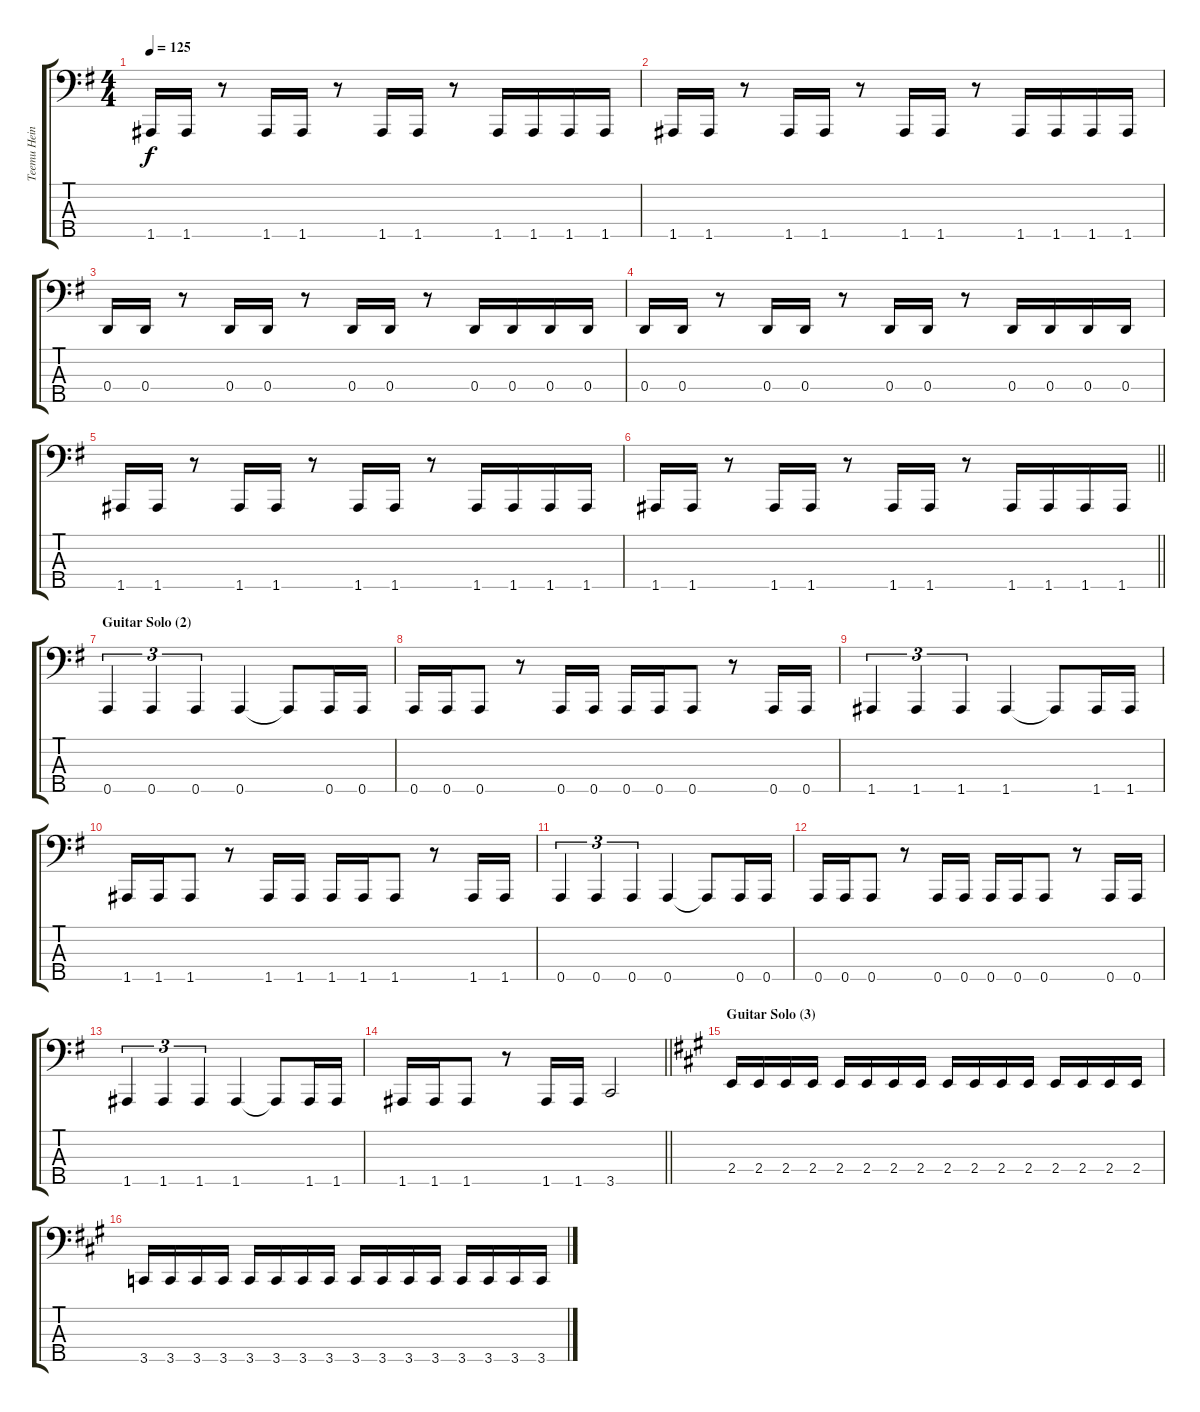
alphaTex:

\track ("Teemu Heinola (bass)" "Teemu Hein") {instrument electricbasspick}
\staff {score tabs}
\tuning (F2 C2 G1 D1 A0) {hide}
\ts (4 4)
\tempo 125
\clef f4
\ks eminor
1.5.16{dy f} 1.5.16 r.8 1.5.16 1.5.16 r.8 1.5.16 1.5.16 r.8 1.5.16 1.5.16 1.5.16 1.5.16 |
1.5.16 1.5.16 r.8 1.5.16 1.5.16 r.8 1.5.16 1.5.16 r.8 1.5.16 1.5.16 1.5.16 1.5.16 |
0.4.16 0.4.16 r.8 0.4.16 0.4.16 r.8 0.4.16 0.4.16 r.8 0.4.16 0.4.16 0.4.16 0.4.16 |
0.4.16 0.4.16 r.8 0.4.16 0.4.16 r.8 0.4.16 0.4.16 r.8 0.4.16 0.4.16 0.4.16 0.4.16 |
1.5.16 1.5.16 r.8 1.5.16 1.5.16 r.8 1.5.16 1.5.16 r.8 1.5.16 1.5.16 1.5.16 1.5.16 |
\barLineRight lightlight
1.5.16 1.5.16 r.8 1.5.16 1.5.16 r.8 1.5.16 1.5.16 r.8 1.5.16 1.5.16 1.5.16 1.5.16 |
\section ("" "Guitar Solo (2)")
0.5.4{tu (3 2)} 0.5.4{tu (3 2)} 0.5.4{tu (3 2)} 0.5.4 0.5{t}.8 0.5.16 0.5.16 |
0.5.16 0.5.16 0.5.8 r.8 0.5.16 0.5.16 0.5.16 0.5.16 0.5.8 r.8 0.5.16 0.5.16 |
1.5.4{tu (3 2)} 1.5.4{tu (3 2)} 1.5.4{tu (3 2)} 1.5.4 1.5{t}.8 1.5.16 1.5.16 |
1.5.16 1.5.16 1.5.8 r.8 1.5.16 1.5.16 1.5.16 1.5.16 1.5.8 r.8 1.5.16 1.5.16 |
0.5.4{tu (3 2)} 0.5.4{tu (3 2)} 0.5.4{tu (3 2)} 0.5.4 0.5{t}.8 0.5.16 0.5.16 |
0.5.16 0.5.16 0.5.8 r.8 0.5.16 0.5.16 0.5.16 0.5.16 0.5.8 r.8 0.5.16 0.5.16 |
1.5.4{tu (3 2)} 1.5.4{tu (3 2)} 1.5.4{tu (3 2)} 1.5.4 1.5{t}.8 1.5.16 1.5.16 |
\barLineRight lightlight
1.5.16 1.5.16 1.5.8 r.8 1.5.16 1.5.16 3.5.2 |
\section ("" "Guitar Solo (3)")
\ks f#minor
2.4.16 2.4.16 2.4.16 2.4.16 2.4.16 2.4.16 2.4.16 2.4.16 2.4.16 2.4.16 2.4.16 2.4.16 2.4.16 2.4.16 2.4.16 2.4.16 |
3.5.16 3.5.16 3.5.16 3.5.16 3.5.16 3.5.16 3.5.16 3.5.16 3.5.16 3.5.16 3.5.16 3.5.16 3.5.16 3.5.16 3.5.16 3.5.16
